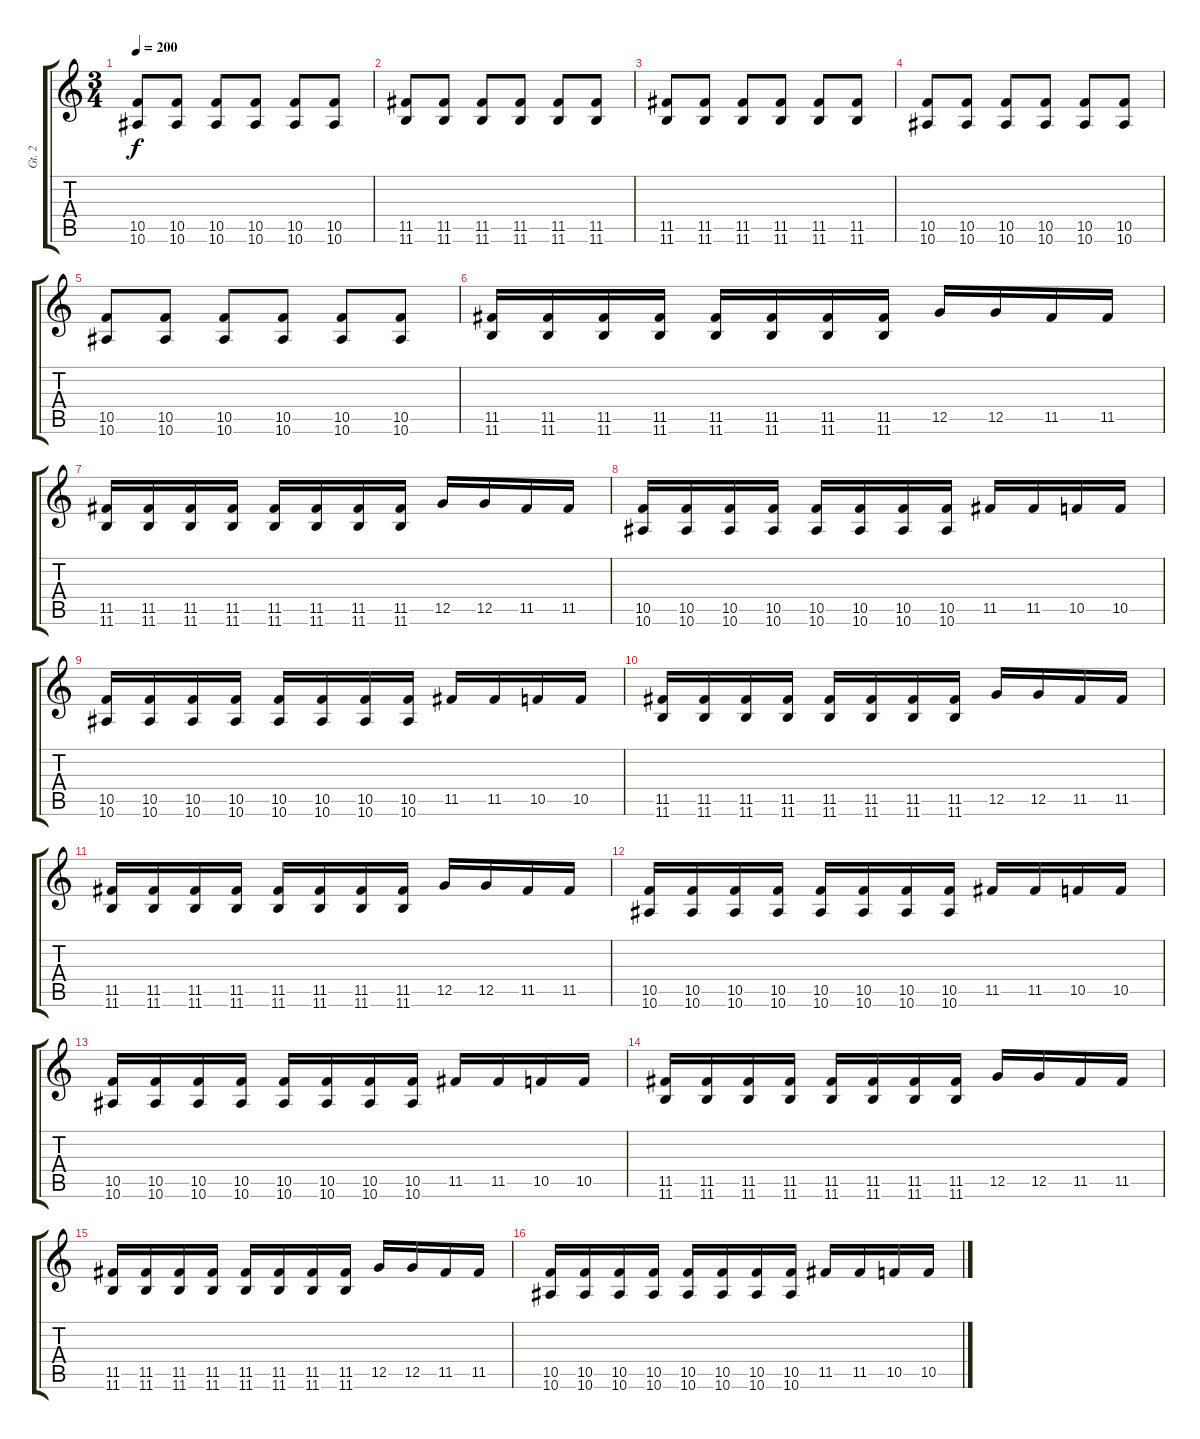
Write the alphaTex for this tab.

\track ("Gt. 2" "Gt. 2") {instrument distortionguitar}
\staff {score tabs}
\tuning (D4 A3 F3 C3 G2 C2) {hide}
\ts (3 4)
\tempo 200
\clef g2
\ks c
(10.5 10.6).8{dy f} (10.5 10.6).8 (10.5 10.6).8 (10.5 10.6).8 (10.5 10.6).8 (10.5 10.6).8 |
(11.5 11.6).8 (11.5 11.6).8 (11.5 11.6).8 (11.5 11.6).8 (11.5 11.6).8 (11.5 11.6).8 |
(11.5 11.6).8 (11.5 11.6).8 (11.5 11.6).8 (11.5 11.6).8 (11.5 11.6).8 (11.5 11.6).8 |
(10.5 10.6).8 (10.5 10.6).8 (10.5 10.6).8 (10.5 10.6).8 (10.5 10.6).8 (10.5 10.6).8 |
(10.5 10.6).8 (10.5 10.6).8 (10.5 10.6).8 (10.5 10.6).8 (10.5 10.6).8 (10.5 10.6).8 |
(11.5 11.6).16 (11.5 11.6).16 (11.5 11.6).16 (11.5 11.6).16 (11.5 11.6).16 (11.5 11.6).16 (11.5 11.6).16 (11.5 11.6).16 12.5.16 12.5.16 11.5.16 11.5.16 |
(11.5 11.6).16 (11.5 11.6).16 (11.5 11.6).16 (11.5 11.6).16 (11.5 11.6).16 (11.5 11.6).16 (11.5 11.6).16 (11.5 11.6).16 12.5.16 12.5.16 11.5.16 11.5.16 |
(10.5 10.6).16 (10.5 10.6).16 (10.5 10.6).16 (10.5 10.6).16 (10.5 10.6).16 (10.5 10.6).16 (10.5 10.6).16 (10.5 10.6).16 11.5.16 11.5.16 10.5.16 10.5.16 |
(10.5 10.6).16 (10.5 10.6).16 (10.5 10.6).16 (10.5 10.6).16 (10.5 10.6).16 (10.5 10.6).16 (10.5 10.6).16 (10.5 10.6).16 11.5.16 11.5.16 10.5.16 10.5.16 |
(11.5 11.6).16 (11.5 11.6).16 (11.5 11.6).16 (11.5 11.6).16 (11.5 11.6).16 (11.5 11.6).16 (11.5 11.6).16 (11.5 11.6).16 12.5.16 12.5.16 11.5.16 11.5.16 |
(11.5 11.6).16 (11.5 11.6).16 (11.5 11.6).16 (11.5 11.6).16 (11.5 11.6).16 (11.5 11.6).16 (11.5 11.6).16 (11.5 11.6).16 12.5.16 12.5.16 11.5.16 11.5.16 |
(10.5 10.6).16 (10.5 10.6).16 (10.5 10.6).16 (10.5 10.6).16 (10.5 10.6).16 (10.5 10.6).16 (10.5 10.6).16 (10.5 10.6).16 11.5.16 11.5.16 10.5.16 10.5.16 |
(10.5 10.6).16 (10.5 10.6).16 (10.5 10.6).16 (10.5 10.6).16 (10.5 10.6).16 (10.5 10.6).16 (10.5 10.6).16 (10.5 10.6).16 11.5.16 11.5.16 10.5.16 10.5.16 |
(11.5 11.6).16 (11.5 11.6).16 (11.5 11.6).16 (11.5 11.6).16 (11.5 11.6).16 (11.5 11.6).16 (11.5 11.6).16 (11.5 11.6).16 12.5.16 12.5.16 11.5.16 11.5.16 |
(11.5 11.6).16 (11.5 11.6).16 (11.5 11.6).16 (11.5 11.6).16 (11.5 11.6).16 (11.5 11.6).16 (11.5 11.6).16 (11.5 11.6).16 12.5.16 12.5.16 11.5.16 11.5.16 |
(10.5 10.6).16 (10.5 10.6).16 (10.5 10.6).16 (10.5 10.6).16 (10.5 10.6).16 (10.5 10.6).16 (10.5 10.6).16 (10.5 10.6).16 11.5.16 11.5.16 10.5.16 10.5.16
